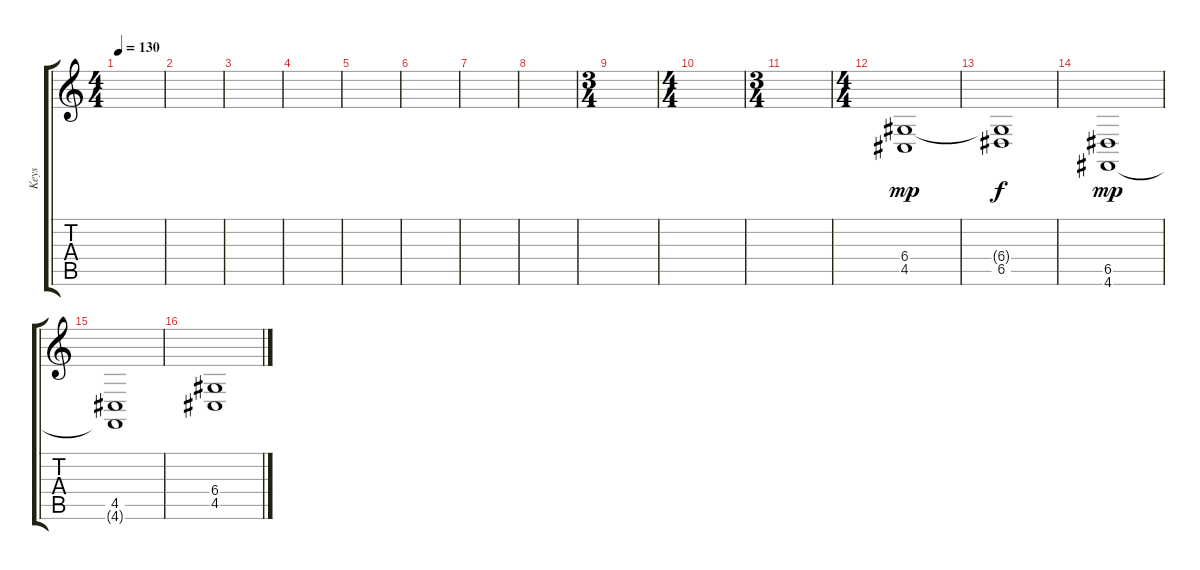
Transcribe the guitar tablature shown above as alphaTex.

\track ("Keys" "Keys") {instrument stringensemble1}
\staff {score tabs}
\tuning (E4 B3 G3 D3 A2 D2) {hide}
\ts (4 4)
\tempo 130
\clef g2
\ks c
|
|
|
|
|
|
|
|
\ts (3 4)
|
\ts (4 4)
|
\ts (3 4)
|
\ts (4 4)
(6.4 4.5).1{dy mp volume 12} |
(6.4{t} 6.5).1{dy f} |
(6.5 4.6).1{dy mp} |
(4.5 4.6{t}).1 |
(6.4 4.5).1{volume 12}
